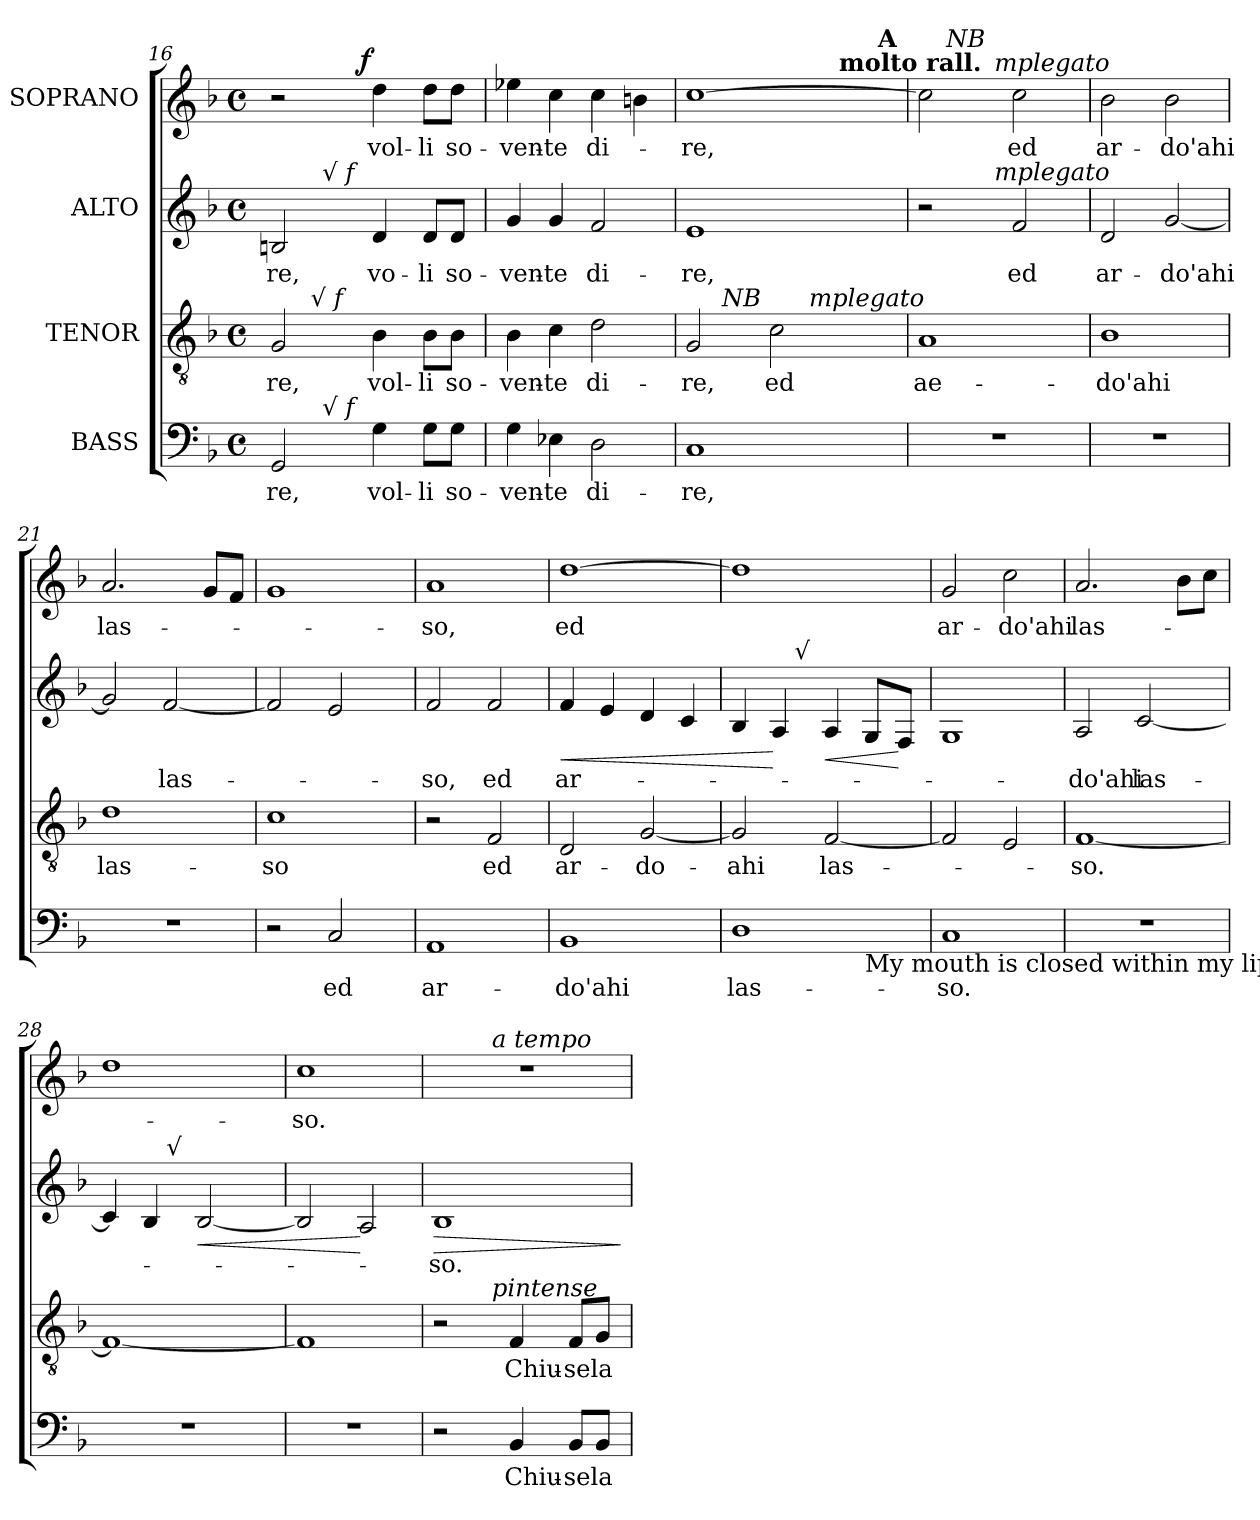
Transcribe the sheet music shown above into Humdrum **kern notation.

**kern	**text	**kern	**text	**kern	**text	**dynam	**kern	**text	**dynam
*part4	*part4	*part3	*part3	*part2	*part2	*part2	*part1	*part1	*part1
*staff4	*staff4	*staff3	*staff3	*staff2	*staff2	*staff2	*staff1	*staff1	*staff1
*I"BASS	*	*I"TENOR	*	*I"ALTO	*	*	*I"SOPRANO	*	*
*clefF4	*	*clefGv2	*	*clefG2	*	*	*clefG2	*	*
*k[b-]	*	*k[b-]	*	*k[b-]	*	*	*k[b-]	*	*
*F:	*	*F:	*	*F:	*	*	*F:	*	*
*M4/4	*	*M4/4	*	*M4/4	*	*	*M4/4	*	*
*met(c)	*	*met(c)	*	*met(c)	*	*	*met(c)	*	*
=16	=16	=16	=16	=16	=16	=16	=16	=16	=16
!	!LO:LY:b	!	!LO:LY:b	!	!LO:LY:b	!	!	!	!
*^	*	*^	*	*^	*	*	*^	*	*
2GG/	4ryy	-re,	2G/	8..ryy	-re,	2Bn/	4ryy	-re,	.	2r	4...ryy	.	.
!	!	!	!	!LO:TX:a:i:t=√ f	!	!	!	!	!	!	!	!	!
.	.	.	.	2ryy	.	.	.	.	.	.	.	.	.
!	!	!	!	!	!	!	!LO:TX:a:i:t=√ f	!	!	!	!	!	!
!	!LO:TX:a:i:t=√ f	!	!	!	!	!	!	!	!	!	!	!	!
.	2.ryy	.	.	.	.	.	2.ryy	.	.	.	.	.	.
!	!	!	!	!	!	!	!	!	!	!	!	!	!LO:DY:a
.	.	.	.	.	.	.	.	.	.	.	2ryy	.	f
!	!	!LO:LY:b	!	!	!LO:LY:b	!	!	!LO:LY:b	!	!	!	!LO:LY:b	!
4G\	.	vol-	4B-\	.	vol-	4d/	.	vo-	.	4dd\	.	vol-	.
.	.	.	.	4ryy	.	.	.	.	.	.	.	.	.
!	!	!LO:LY:b	!	!	!LO:LY:b	!	!	!LO:LY:b	!	!	!	!LO:LY:b	!
8G\L	.	-li	8B-\L	.	-li	8d/L	.	-li	.	8dd\L	.	-li	.
!	!	!LO:LY:b	!	!	!LO:LY:b	!	!	!LO:LY:b	!	!	!	!LO:LY:b	!
8G\J	.	so-	8B-\J	.	so-	8d/J	.	so-	.	8dd\J	.	so-	.
.	.	.	.	32ryy	.	.	.	.	.	.	32ryy	.	.
!!LO:LB:g=z
=17	=17	=17	=17	=17	=17	=17	=17	=17	=17	=17	=17	=17	=17
!	!	!LO:LY:b	!	!	!LO:LY:b	!	!	!LO:LY:b	!	!	!	!LO:LY:b	!
*v	*v	*	*	*	*	*v	*v	*	*	*v	*v	*	*
*	*	*v	*v	*	*	*	*	*	*	*
4G\	-ven-	4B-\	-ven-	4g/	-ven-	.	4ee-X\	-ven-	.
!	!LO:LY:b:rj	!	!LO:LY:b:rj	!	!LO:LY:b:rj	!	!	!LO:LY:b:rj	!
4E-X\	-te	4c\	-te	4g/	-te	.	4cc\	-te	.
!	!LO:LY:b	!	!LO:LY:b	!	!LO:LY:b	!	!	!LO:LY:b	!
2D\	di-	2d\	di-	2f/	di-	.	4cc\	di-	.
.	.	.	.	.	.	.	4bn\	.	.
=18	=18	=18	=18	=18	=18	=18	=18	=18	=18
!	!LO:LY:b	!	!LO:LY:b	!	!LO:LY:b	!	!	!LO:LY:b	!
*	*	*^	*	*	*	*	*^	*	*
*	*	*	*^	*	*	*	*	*	*^	*	*
1C	-re,	2G/	8.ryy	2ryy	-re,	1e	-re,	.	[>1cc	2.ryy	2ryy	-re,	.
!	!	!	!LO:TX:a:i:t=NB	!	!	!	!	!	!	!	!	!	!
.	.	.	2ryy	.	.	.	.	.	.	.	.	.	.
!	!	!	!	!	!LO:LY:b	!	!	!	!	!	!	!	!
.	.	2c\	.	8ryy	ed	.	.	.	.	.	4ryy	.	.
.	.	.	.	32ryy	.	.	.	.	.	.	.	.	.
!	!	!	!	!LO:TX:a:i:t=mplegato	!	!	!	!	!	!	!	!	!
.	.	.	.	4ryy	.	.	.	.	.	.	.	.	.
.	.	.	4ryy	.	.	.	.	.	.	.	.	.	.
!	!	!	!	!	!	!	!	!	!	!LO:TX:a:B:t=molto rall.	!	!	!
.	.	.	.	.	.	.	.	.	.	4ryy	8ryy	.	.
.	.	.	.	.	.	.	.	.	.	.	32ryy	.	.
!	!	!	!	!	!	!	!	!	!	!	!LO:TX:a:B:t=A	!	!
.	.	.	.	16.ryy	.	.	.	.	.	.	16.ryy	.	.
.	.	.	16ryy	.	.	.	.	.	.	.	.	.	.
=19	=19	=19	=19	=19	=19	=19	=19	=19	=19	=19	=19	=19	=19
!	!	!	!	!	!LO:LY:b	!	!	!	!	!	!	!	!
*	*	*v	*v	*v	*	*^	*	*	*	*	*	*	*
1r	.	1A	ae-	2r	4..ryy	.	.	2cc\]	8ryy	4..ryy	.	.
!	!	!	!	!	!	!	!	!	!LO:TX:a:i:t=NB	!	!	!
.	.	.	.	.	.	.	.	.	2..ryy	.	.	.
!	!	!	!	!	!	!	!	!	!	!LO:TX:a:i:t=mplegato	!	!
!	!	!	!	!	!LO:TX:a:i:t=mplegato	!	!	!	!	!	!	!
.	.	.	.	.	2ryy	.	.	.	.	2ryy	.	.
!	!	!	!	!	!	!LO:LY:b	!	!	!	!	!LO:LY:b	!
.	.	.	.	2f/	.	ed	.	2cc\	.	.	ed	.
.	.	.	.	.	16ryy	.	.	.	.	16ryy	.	.
=20	=20	=20	=20	=20	=20	=20	=20	=20	=20	=20	=20	=20
!	!	!	!LO:LY:b	!	!	!LO:LY:b	!	!	!	!	!LO:LY:b	!
*	*	*	*	*v	*v	*	*	*	*	*	*	*
*	*	*	*	*	*	*	*v	*v	*v	*	*
1r	.	1B-	-do'ahi	2d/	ar-	.	2b-\	ar-	.
!	!	!	!	!	!LO:LY:b	!	!	!LO:LY:b	!
.	.	.	.	[<2g/	-do'ahi	.	2b-\	-do'ahi	.
=21	=21	=21	=21	=21	=21	=21	=21	=21	=21
!	!	!	!LO:LY:b	!	!	!	!	!LO:LY:b	!
1r	.	1d	las-	2g/]	.	.	2.a/	las-	.
!	!	!	!	!	!LO:LY:b	!	!	!	!
.	.	.	.	[<2f/	las-	.	.	.	.
.	.	.	.	.	.	.	8g/L	.	.
.	.	.	.	.	.	.	8f/J	.	.
=22	=22	=22	=22	=22	=22	=22	=22	=22	=22
!	!	!	!LO:LY:b	!	!	!	!	!	!
2r	.	1c	-so	2f/]	.	.	1g	.	.
!	!LO:LY:b	!	!	!	!	!	!	!	!
2C/	ed	.	.	2e/	.	.	.	.	.
=23	=23	=23	=23	=23	=23	=23	=23	=23	=23
!	!LO:LY:b	!	!	!	!LO:LY:b	!	!	!LO:LY:b	!
1AA	ar-	2r	.	2f/	-so,	.	1a	-so,	.
!	!	!	!LO:LY:b	!	!LO:LY:b	!	!	!	!
.	.	2F/	ed	2f/	ed	.	.	.	.
!!LO:PB:g=z
=24	=24	=24	=24	=24	=24	=24	=24	=24	=24
!	!LO:LY:b	!	!LO:LY:b	!	!LO:LY:b	!LO:HP:b	!	!LO:LY:b	!
1BB-	-do'ahi	2D/	ar-	4f/	ar-	<	[>1dd	ed	.
.	.	.	.	4e/	.	.	.	.	.
!	!	!	!LO:LY:b	!	!	!	!	!	!
.	.	[<2G/	-do-	4d/	.	.	.	.	.
.	.	.	.	4c/	.	.	.	.	.
=25	=25	=25	=25	=25	=25	=25	=25	=25	=25
!	!LO:LY:b	!	!LO:LY:b	!	!	!	!	!	!
*^	*	*	*	*^	*	*	*	*	*
1D	2.ryy	las-	2G/]	-ahi	4B-/	4ryy	.	.	1dd]	.	.
.	.	.	.	.	4A/	16.ryy	.	[	.	.	.
!	!	!	!	!	!	!LO:TX:a:t=√	!	!	!	!	!
.	.	.	.	.	.	2ryy	.	.	.	.	.
!	!	!	!	!LO:LY:b	!	!	!	!LO:HP:b	!	!	!
.	.	.	[<2F/	las-	4A/	.	.	<	.	.	.
!	!LO:TX:b:t=My mouth is closed within my lips by love	!	!	!	!	!	!	!	!	!	!
.	4ryy	.	.	.	8G/L	.	.	.	.	.	.
.	.	.	.	.	.	8ryy	.	.	.	.	.
.	.	.	.	.	8F/J	.	.	[	.	.	.
.	.	.	.	.	.	32ryy	.	.	.	.	.
=26	=26	=26	=26	=26	=26	=26	=26	=26	=26	=26	=26
!	!	!LO:LY:b	!	!	!	!	!	!	!	!LO:LY:b	!
*v	*v	*	*	*	*v	*v	*	*	*	*	*
1C	-so.	2F/]	.	1G	.	.	2g/	ar-	.
!	!	!	!	!	!	!	!	!LO:LY:b	!
.	.	2E/	.	.	.	.	2cc\	-do'ahi	.
=27	=27	=27	=27	=27	=27	=27	=27	=27	=27
!	!	!	!LO:LY:b	!	!LO:LY:b	!	!	!LO:LY:b	!
1r	.	[<1F	-so.	2A/	-do'ahi	.	2.a/	las-	.
!	!	!	!	!	!LO:LY:b	!	!	!	!
.	.	.	.	[<2c/	las-	.	.	.	.
.	.	.	.	.	.	.	8b-\L	.	.
.	.	.	.	.	.	.	8cc\J	.	.
=28	=28	=28	=28	=28	=28	=28	=28	=28	=28
*	*	*	*	*^	*	*	*	*	*
1r	.	1F_	.	4c/]	4ryy	.	.	1dd	.	.
.	.	.	.	4B-/	16.ryy	.	.	.	.	.
!	!	!	!	!	!LO:TX:a:i:t=√	!	!	!	!	!
.	.	.	.	.	2ryy	.	.	.	.	.
!	!	!	!	!	!	!	!LO:HP:b	!	!	!
.	.	.	.	[<2B-/	.	.	<	.	.	.
.	.	.	.	.	8ryy	.	.	.	.	.
.	.	.	.	.	32ryy	.	.	.	.	.
=29	=29	=29	=29	=29	=29	=29	=29	=29	=29	=29
!	!	!	!	!	!	!	!	!	!LO:LY:b	!
*	*	*	*	*v	*v	*	*	*	*	*
1r	.	1F]	.	2B-/]	.	.	1cc	-so.	.
.	.	.	.	2A/	.	[	.	.	.
!!LO:LB:g=z
=30	=30	=30	=30	=30	=30	=30	=30	=30	=30
!	!	!	!	!	!LO:LY:b	!LO:HP:b	!	!	!
*	*	*^	*	*	*	*	*^	*	*
2r	.	2r	4..ryy	.	1B-	-so.	>	1r	4..ryy	.	.
!	!	!	!	!	!	!	!	!	!LO:TX:a:i:t=a tempo	!	!
!	!	!	!LO:TX:a:i:t=pintense	!	!	!	!	!	!	!	!
.	.	.	2ryy	.	.	.	.	.	2ryy	.	.
!	!LO:LY:b	!	!	!LO:LY:b	!	!	!	!	!	!	!
4BB-/	Chiu-	4F/	.	Chiu-	.	.	.	.	.	.	.
!	!LO:LY:b:rj	!	!	!LO:LY:b:rj	!	!	!	!	!	!	!
8BB-/L	-se	8F/L	.	-se	.	.	.	.	.	.	.
!	!LO:LY:b	!	!	!LO:LY:b	!	!	!	!	!	!	!
8BB-/J	la	8G/J	.	la	.	.	.	.	.	.	.
.	.	.	16ryy	.	.	.	.	.	16ryy	.	.
.	.	.	.	.	.	.	]	.	.	.	.
*	*	*v	*v	*	*	*	*	*v	*v	*	*
=	=	=	=	=	=	=	=	=	=
*-	*-	*-	*-	*-	*-	*-	*-	*-	*-
